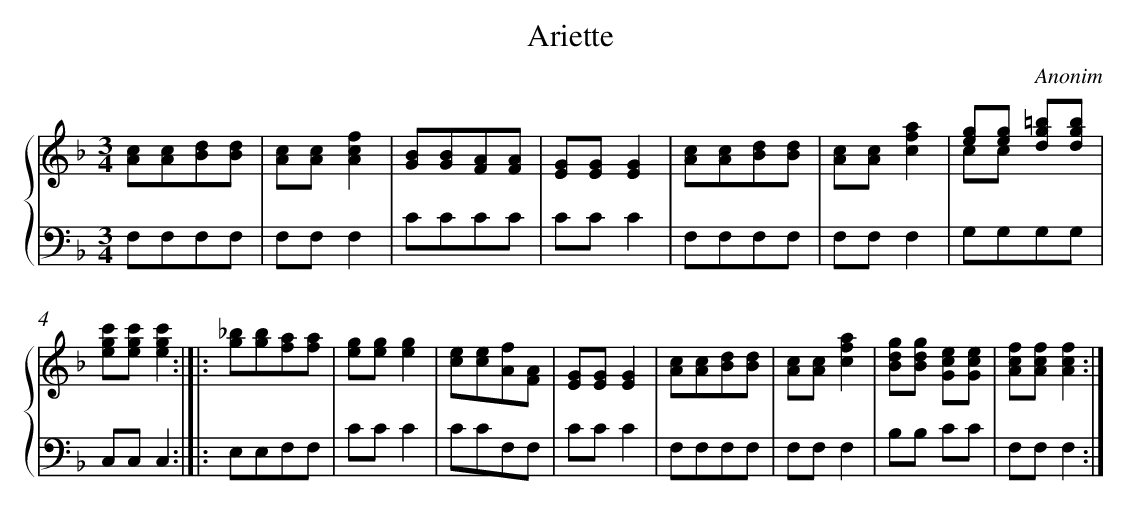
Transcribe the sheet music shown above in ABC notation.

X:1
T: Ariette
C: Anonim
L: 1/8
M: 3/4
%%staves {1 2}
V: 1 clef=treble
V: 2 clef=bass
K: F
[V:1] [Ac][Ac][Bd][Bd] |
[V:2] F,F,F,F, |
[V:1] [Ac][Ac][A2c2f2] |
[V:2] F,F,F,2 |
[V:1] [GB][GB][FA][FA] |
[V:2] CCCC |
[V:1] [EG][EG][E2G2] |
[V:2] CCC2 |
[V:1] [Ac][Ac][Bd][Bd] |
[V:2] F,F,F,F, |
[V:1] [Ac][Ac][c2f2a2] |
[V:2] F,F,F,2 |
[V:1] [eg][eg] [dg=b][dgb] & cc x x |
[V:2] G,G,G,G, |
[V:1] [egc'][egc'][e2g2c'2] :|]|:
[V:2] C,C,C,2 :|]|:
[V:1] [g_b][gb][fa][fa] |
[V:2] E,E,F,F, |
[V:1] [eg][eg][e2g2] |
[V:2] CCC2 |
[V:1] [ce][ce][Af][FA] |
[V:2] CCF,F, |
[V:1] [EG][EG][E2G2] |
[V:2] CCC2 |
[V:1] [Ac][Ac][Bd][Bd] |
[V:2] F,F,F,F, |
[V:1] [Ac][Ac][c2f2a2] |
[V:2] F,F,F,2 |
[V:1] [Bdg][Bdg] [Gce][Gce] |
[V:2] B,B, CC |
[V:1] [Acf][Acf][A2c2f2] :|]
[V:2] F,F,F,2 :|]
